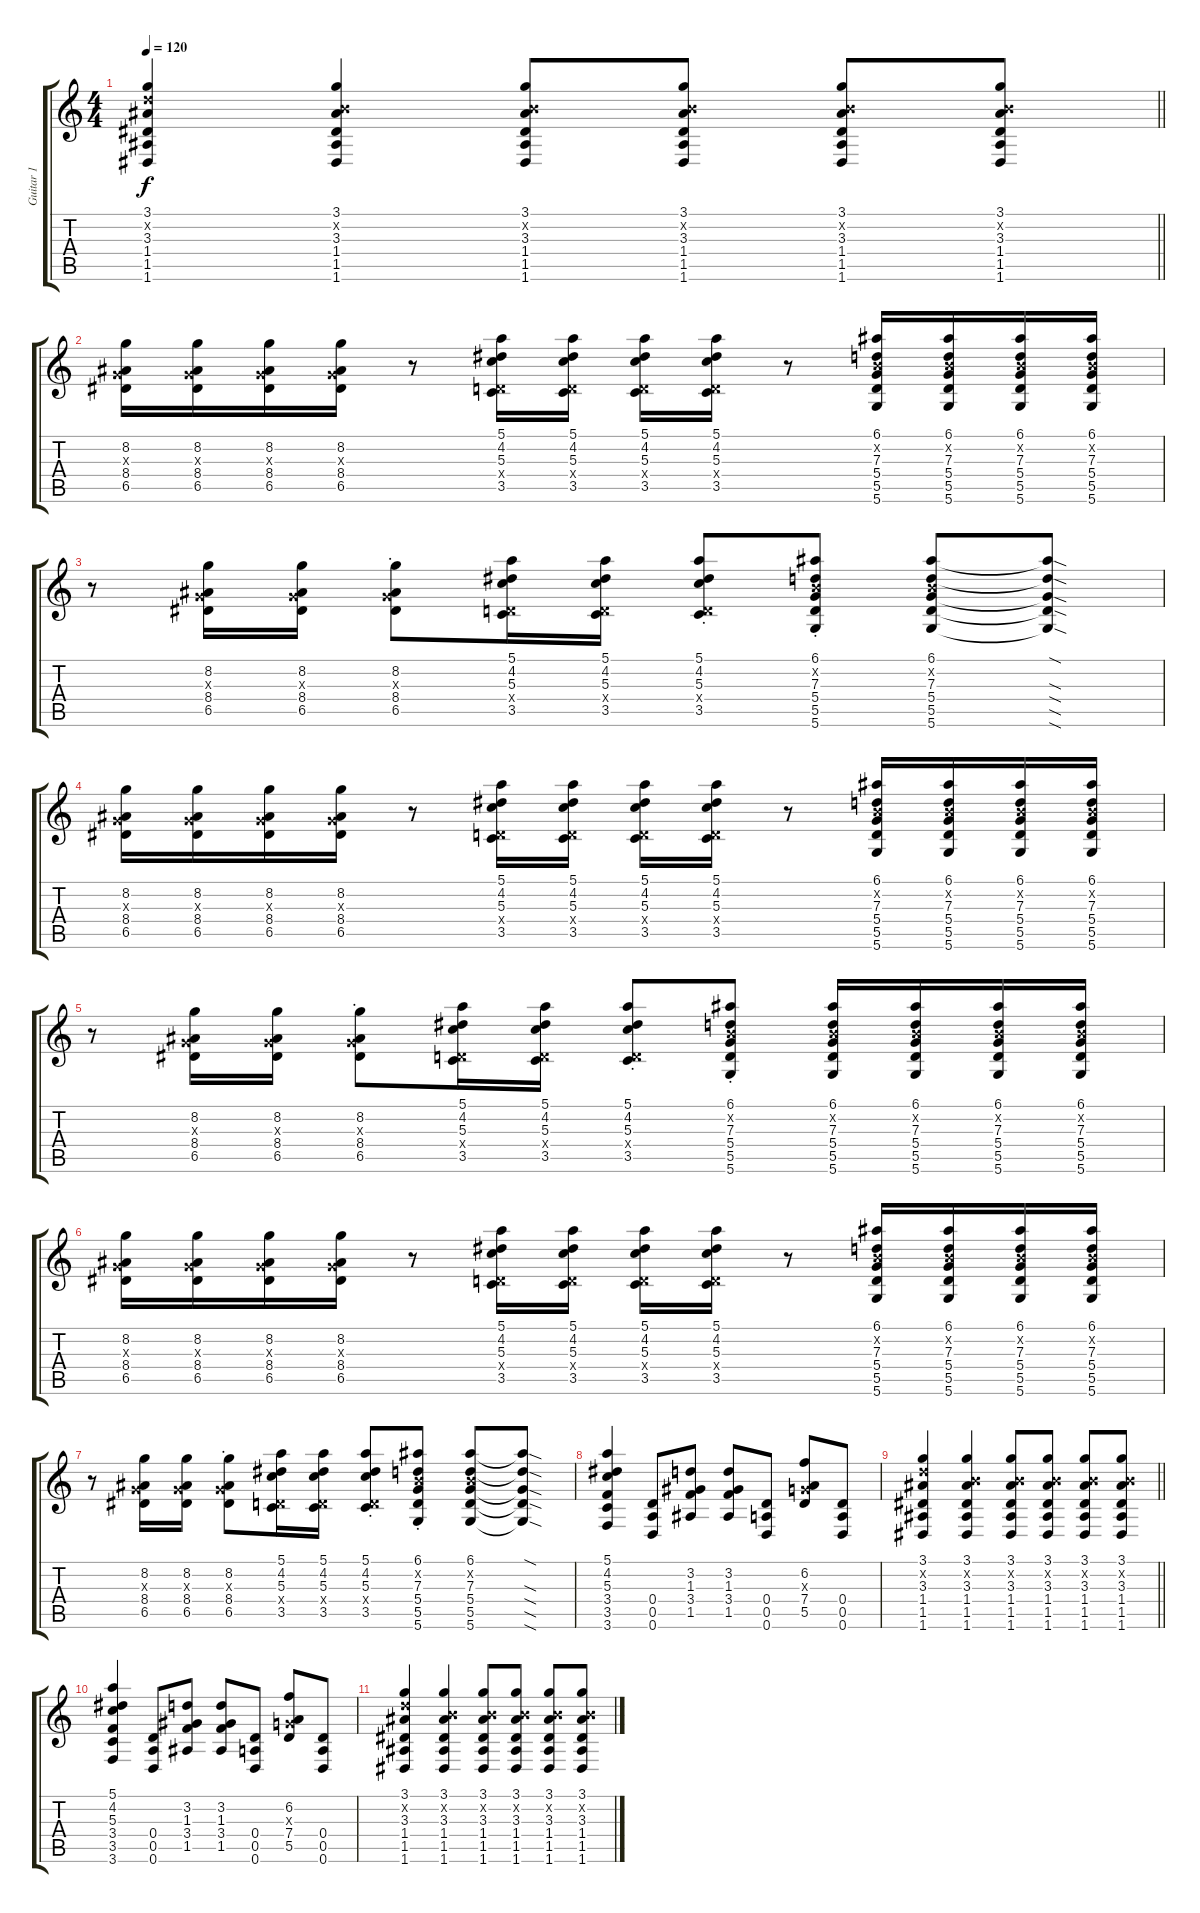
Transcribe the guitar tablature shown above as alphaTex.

\track ("Guitar 1" "Guitar 1") {instrument overdrivenguitar}
\staff {score tabs}
\tuning (E4 B3 G3 D3 A2 D2) {hide}
\ts (4 4)
\tempo 120
\clef g2
\barLineRight lightlight
\ks c
(3.1 3.2{x} 3.3 1.4 1.5 1.6).4{dy f} (3.1 0.2{x} 3.3 1.4 1.5 1.6).4 (3.1 0.2{x} 3.3 1.4 1.5 1.6).8 (3.1 0.2{x} 3.3 1.4 1.5 1.6).8 (3.1 0.2{x} 3.3 1.4 1.5 1.6).8 (3.1 0.2{x} 3.3 1.4 1.5 1.6).8 |
(8.2 0.3{x} 8.4 6.5).16 (8.2 0.3{x} 8.4 6.5).16 (8.2 0.3{x} 8.4 6.5).16 (8.2 0.3{x} 8.4 6.5).16 r.8 (5.1 4.2 5.3 0.4{x} 3.5).16 (5.1 4.2 5.3 0.4{x} 3.5).16 (5.1 4.2 5.3 0.4{x} 3.5).16 (5.1 4.2 5.3 0.4{x} 3.5).16 r.8 (6.1 0.2{x} 7.3 5.4 5.5 5.6).16 (6.1 0.2{x} 7.3 5.4 5.5 5.6).16 (6.1 0.2{x} 7.3 5.4 5.5 5.6).16 (6.1 0.2{x} 7.3 5.4 5.5 5.6).16 |
r.8 (8.2 0.3{x} 8.4 6.5).16 (8.2 0.3{x} 8.4 6.5).16 (8.2{st} 0.3{x} 8.4{st} 6.5{st}).8 (5.1 4.2 5.3 0.4{x} 3.5).16 (5.1 4.2 5.3 0.4{x} 3.5).16 (5.1{st} 4.2{st} 5.3{st} 0.4{x} 3.5{st}).8 (6.1{st} 0.2{x} 7.3{st} 5.4{st} 5.5{st} 5.6{st}).8 (6.1 0.2{x} 7.3 5.4 5.5 5.6).8 (6.1{sod t} 7.3{sod t} 5.4{sod t} 5.5{sod t} 5.6{sod t}).8 |
(8.2 0.3{x} 8.4 6.5).16 (8.2 0.3{x} 8.4 6.5).16 (8.2 0.3{x} 8.4 6.5).16 (8.2 0.3{x} 8.4 6.5).16 r.8 (5.1 4.2 5.3 0.4{x} 3.5).16 (5.1 4.2 5.3 0.4{x} 3.5).16 (5.1 4.2 5.3 0.4{x} 3.5).16 (5.1 4.2 5.3 0.4{x} 3.5).16 r.8 (6.1 0.2{x} 7.3 5.4 5.5 5.6).16 (6.1 0.2{x} 7.3 5.4 5.5 5.6).16 (6.1 0.2{x} 7.3 5.4 5.5 5.6).16 (6.1 0.2{x} 7.3 5.4 5.5 5.6).16 |
r.8 (8.2 0.3{x} 8.4 6.5).16 (8.2 0.3{x} 8.4 6.5).16 (8.2{st} 0.3{x} 8.4{st} 6.5{st}).8 (5.1 4.2 5.3 0.4{x} 3.5).16 (5.1 4.2 5.3 0.4{x} 3.5).16 (5.1{st} 4.2{st} 5.3{st} 0.4{x} 3.5{st}).8 (6.1{st} 0.2{x} 7.3{st} 5.4{st} 5.5{st} 5.6{st}).8 (6.1 0.2{x} 7.3 5.4 5.5 5.6).16 (6.1 0.2{x} 7.3 5.4 5.5 5.6).16 (6.1 0.2{x} 7.3 5.4 5.5 5.6).16 (6.1 0.2{x} 7.3 5.4 5.5 5.6).16 |
(8.2 0.3{x} 8.4 6.5).16 (8.2 0.3{x} 8.4 6.5).16 (8.2 0.3{x} 8.4 6.5).16 (8.2 0.3{x} 8.4 6.5).16 r.8 (5.1 4.2 5.3 0.4{x} 3.5).16 (5.1 4.2 5.3 0.4{x} 3.5).16 (5.1 4.2 5.3 0.4{x} 3.5).16 (5.1 4.2 5.3 0.4{x} 3.5).16 r.8 (6.1 0.2{x} 7.3 5.4 5.5 5.6).16 (6.1 0.2{x} 7.3 5.4 5.5 5.6).16 (6.1 0.2{x} 7.3 5.4 5.5 5.6).16 (6.1 0.2{x} 7.3 5.4 5.5 5.6).16 |
r.8 (8.2 0.3{x} 8.4 6.5).16 (8.2 0.3{x} 8.4 6.5).16 (8.2{st} 0.3{x} 8.4{st} 6.5{st}).8 (5.1 4.2 5.3 0.4{x} 3.5).16 (5.1 4.2 5.3 0.4{x} 3.5).16 (5.1{st} 4.2{st} 5.3{st} 0.4{x} 3.5{st}).8 (6.1{st} 0.2{x} 7.3{st} 5.4{st} 5.5{st} 5.6{st}).8 (6.1 0.2{x} 7.3 5.4 5.5 5.6).8 (6.1{sod t} 7.3{sod t} 5.4{sod t} 5.5{sod t} 5.6{sod t}).8 |
(5.1 4.2 5.3 3.4 3.5 3.6).4 (0.4 0.5 0.6).8 (3.2 1.3 3.4 1.5).8 (3.2 1.3 3.4 1.5).8 (0.4 0.5 0.6).8 (6.2 0.3{x} 7.4 5.5).8 (0.4 0.5 0.6).8 |
\barLineRight lightlight
(3.1 3.2{x} 3.3 1.4 1.5 1.6).4 (3.1 0.2{x} 3.3 1.4 1.5 1.6).4 (3.1 0.2{x} 3.3 1.4 1.5 1.6).8 (3.1 0.2{x} 3.3 1.4 1.5 1.6).8 (3.1 0.2{x} 3.3 1.4 1.5 1.6).8 (3.1 0.2{x} 3.3 1.4 1.5 1.6).8 |
(5.1 4.2 5.3 3.4 3.5 3.6).4 (0.4 0.5 0.6).8 (3.2 1.3 3.4 1.5).8 (3.2 1.3 3.4 1.5).8 (0.4 0.5 0.6).8 (6.2 0.3{x} 7.4 5.5).8 (0.4 0.5 0.6).8 |
(3.1 3.2{x} 3.3 1.4 1.5 1.6).4 (3.1 0.2{x} 3.3 1.4 1.5 1.6).4 (3.1 0.2{x} 3.3 1.4 1.5 1.6).8 (3.1 0.2{x} 3.3 1.4 1.5 1.6).8 (3.1 0.2{x} 3.3 1.4 1.5 1.6).8 (3.1 0.2{x} 3.3 1.4 1.5 1.6).8
